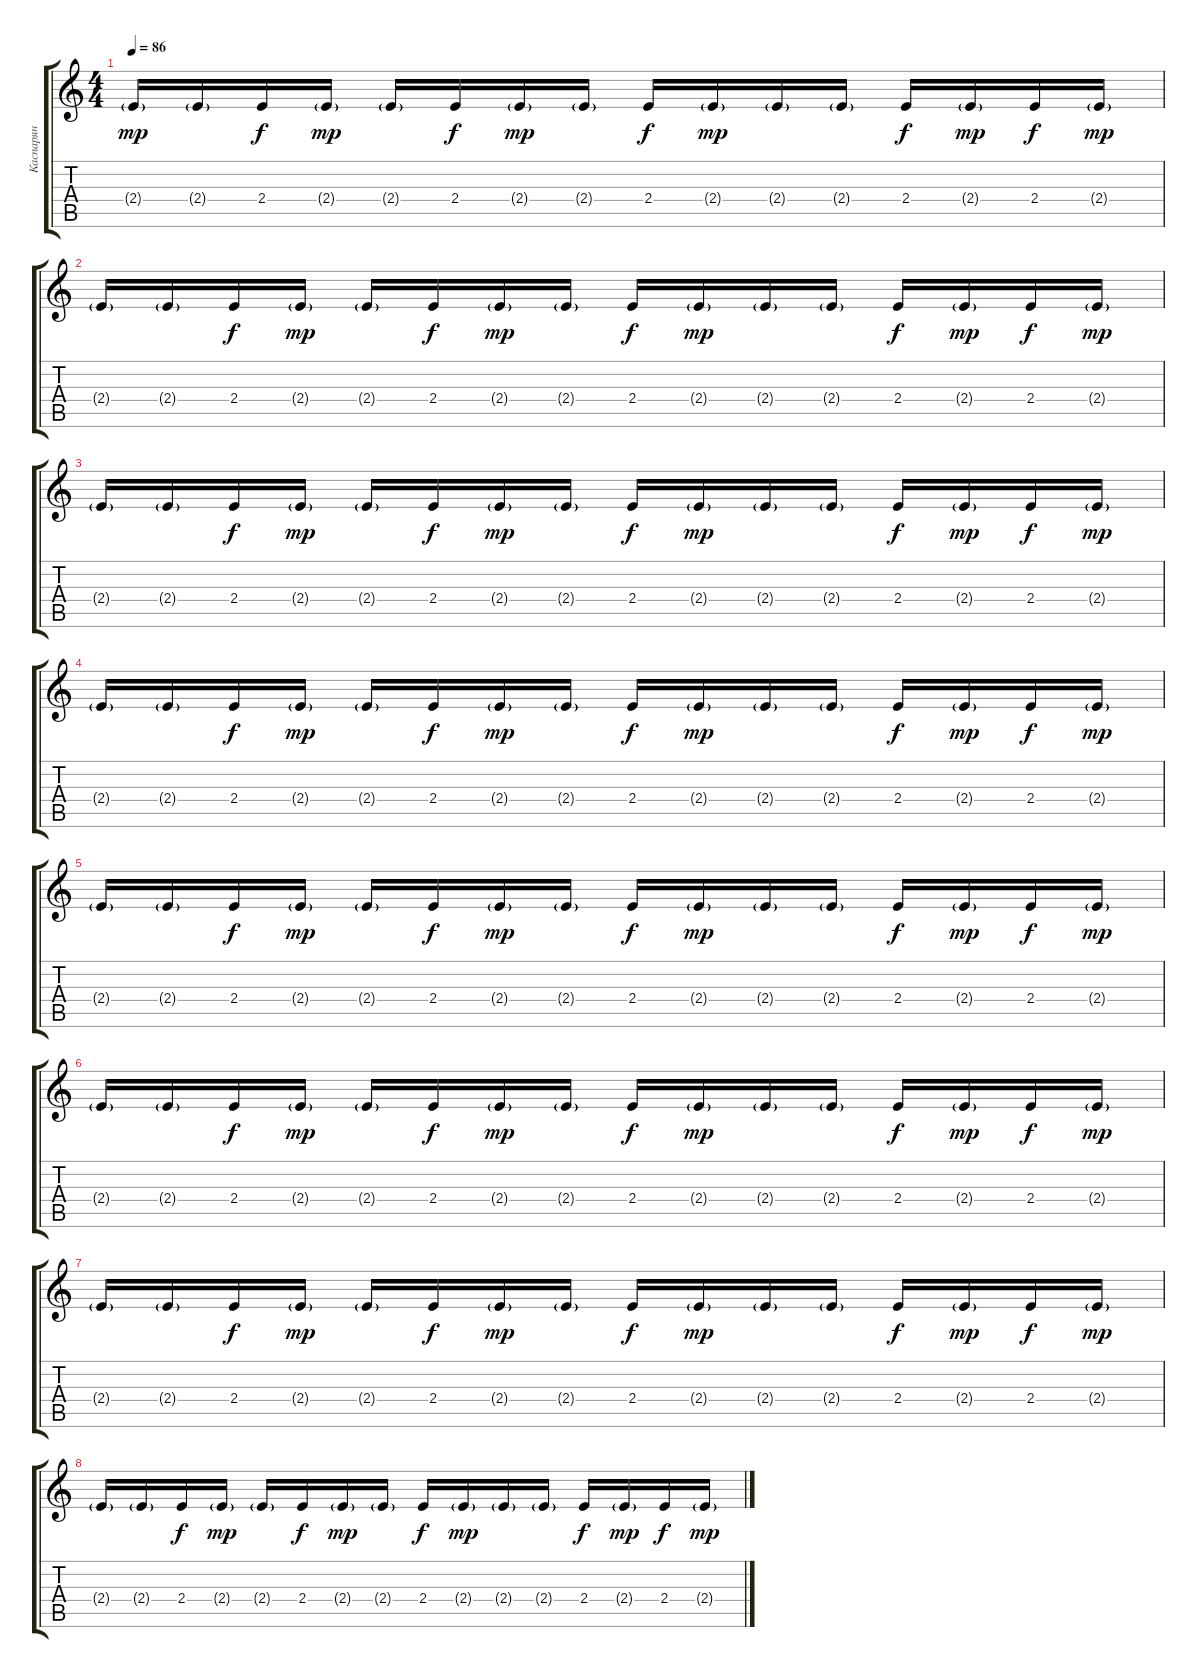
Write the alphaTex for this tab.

\track ("Каспарян" "Каспарян") {instrument electricguitarclean}
\staff {score tabs}
\tuning (E4 B3 G3 D3 A2 E2) {hide}
\ts (4 4)
\tempo 86
\clef g2
\ks c
2.4{g}.16{dy mp} 2.4{g}.16 2.4.16{dy f} 2.4{g}.16{dy mp} 2.4{g}.16 2.4.16{dy f} 2.4{g}.16{dy mp} 2.4{g}.16 2.4.16{dy f} 2.4{g}.16{dy mp} 2.4{g}.16 2.4{g}.16 2.4.16{dy f} 2.4{g}.16{dy mp} 2.4.16{dy f} 2.4{g}.16{dy mp} |
2.4{g}.16 2.4{g}.16 2.4.16{dy f} 2.4{g}.16{dy mp} 2.4{g}.16 2.4.16{dy f} 2.4{g}.16{dy mp} 2.4{g}.16 2.4.16{dy f} 2.4{g}.16{dy mp} 2.4{g}.16 2.4{g}.16 2.4.16{dy f} 2.4{g}.16{dy mp} 2.4.16{dy f} 2.4{g}.16{dy mp} |
2.4{g}.16 2.4{g}.16 2.4.16{dy f} 2.4{g}.16{dy mp} 2.4{g}.16 2.4.16{dy f} 2.4{g}.16{dy mp} 2.4{g}.16 2.4.16{dy f} 2.4{g}.16{dy mp} 2.4{g}.16 2.4{g}.16 2.4.16{dy f} 2.4{g}.16{dy mp} 2.4.16{dy f} 2.4{g}.16{dy mp} |
2.4{g}.16 2.4{g}.16 2.4.16{dy f} 2.4{g}.16{dy mp} 2.4{g}.16 2.4.16{dy f} 2.4{g}.16{dy mp} 2.4{g}.16 2.4.16{dy f} 2.4{g}.16{dy mp} 2.4{g}.16 2.4{g}.16 2.4.16{dy f} 2.4{g}.16{dy mp} 2.4.16{dy f} 2.4{g}.16{dy mp} |
2.4{g}.16 2.4{g}.16 2.4.16{dy f} 2.4{g}.16{dy mp} 2.4{g}.16 2.4.16{dy f} 2.4{g}.16{dy mp} 2.4{g}.16 2.4.16{dy f} 2.4{g}.16{dy mp} 2.4{g}.16 2.4{g}.16 2.4.16{dy f} 2.4{g}.16{dy mp} 2.4.16{dy f} 2.4{g}.16{dy mp} |
2.4{g}.16 2.4{g}.16 2.4.16{dy f} 2.4{g}.16{dy mp} 2.4{g}.16 2.4.16{dy f} 2.4{g}.16{dy mp} 2.4{g}.16 2.4.16{dy f} 2.4{g}.16{dy mp} 2.4{g}.16 2.4{g}.16 2.4.16{dy f} 2.4{g}.16{dy mp} 2.4.16{dy f} 2.4{g}.16{dy mp} |
2.4{g}.16 2.4{g}.16 2.4.16{dy f} 2.4{g}.16{dy mp} 2.4{g}.16 2.4.16{dy f} 2.4{g}.16{dy mp} 2.4{g}.16 2.4.16{dy f} 2.4{g}.16{dy mp} 2.4{g}.16 2.4{g}.16 2.4.16{dy f} 2.4{g}.16{dy mp} 2.4.16{dy f} 2.4{g}.16{dy mp} |
2.4{g}.16 2.4{g}.16 2.4.16{dy f} 2.4{g}.16{dy mp} 2.4{g}.16 2.4.16{dy f} 2.4{g}.16{dy mp} 2.4{g}.16 2.4.16{dy f} 2.4{g}.16{dy mp} 2.4{g}.16 2.4{g}.16 2.4.16{dy f} 2.4{g}.16{dy mp} 2.4.16{dy f} 2.4{g}.16{dy mp}
